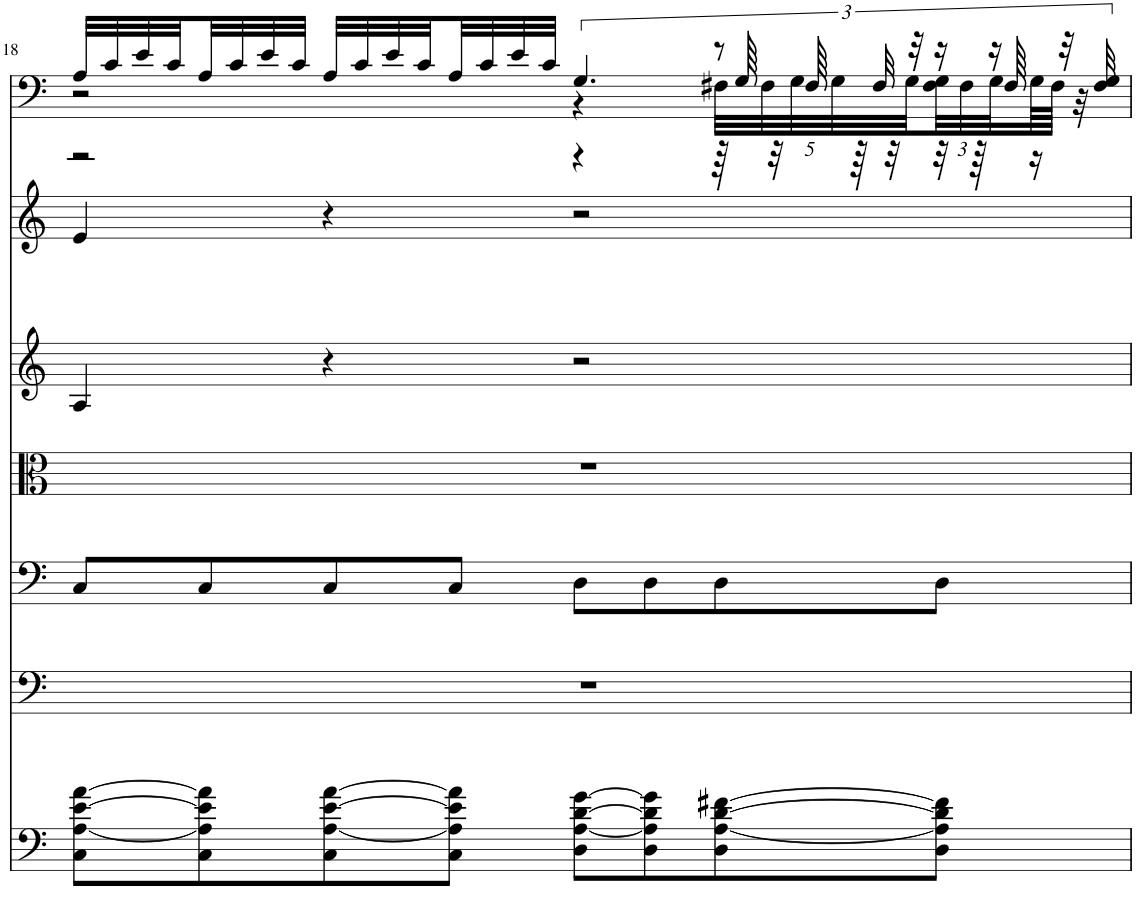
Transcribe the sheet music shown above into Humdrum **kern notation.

**kern	**kern	**kern	**kern	**kern	**kern	**kern
*part7	*part6	*part5	*part4	*part3	*part2	*part1
*staff7	*staff6	*staff5	*staff4	*staff3	*staff2	*staff1
*I"Continuo	*I"Contrabass	*I"Violoncello	*I"Viola	*I"Violin II	*I"Violin I	*I"Bassoon
*	*I'Cb	*	*	*	*	*I'Bsn
!!LO:PB:g=z
*clefF4	*clefF4	*clefF4	*clefC3	*clefG2	*clefG2	*clefF4
*	*Trd7c12	*	*	*	*	*
*k[]	*k[]	*k[]	*k[]	*k[]	*k[]	*k[]
*M4/4	*M4/4	*M4/4	*M4/4	*M4/4	*M4/4	*M4/4
=18	=18	=18	=18	=18	=18	=18
*	*	*	*	*	*	*^
*	*	*	*	*	*	*	*^
8C\ [8A\ [8e\ [8a\L	1r	8C/L	1r	4A/	4e/	32A/LLL	2r	2r
.	.	.	.	.	.	32c/	.	.
.	.	.	.	.	.	32e/	.	.
.	.	.	.	.	.	32c/	.	.
8C\ 8A\] 8e\] 8a\]	.	8C/	.	.	.	32A/	.	.
.	.	.	.	.	.	32c/	.	.
.	.	.	.	.	.	32e/	.	.
.	.	.	.	.	.	32c/JJJ	.	.
8C\ [8A\ [8e\ [8a\	.	8C/	.	4r	4r	32A/LLL	.	.
.	.	.	.	.	.	32c/	.	.
.	.	.	.	.	.	32e/	.	.
.	.	.	.	.	.	32c/	.	.
8C\ 8A\] 8e\] 8a\]J	.	8C/J	.	.	.	32A/	.	.
.	.	.	.	.	.	32c/	.	.
.	.	.	.	.	.	32e/	.	.
.	.	.	.	.	.	32c/JJJ	.	.
8D\ [8A\ [8d\ [8g\L	.	8D\L	.	2r	2r	6.G/	4r	4r
8D\ 8A\] 8d\] 8g\]	.	8D\	.	.	.	.	.	.
*	*	*	*	*	*	*	*Xbrackettup	*
8D\ [8A\ [8d\ [8f#X\	.	8D\	.	.	.	12r	40F#X\LLL	64r
.	.	.	.	.	.	.	.	64G/
.	.	.	.	.	.	.	40F#\	.
.	.	.	.	.	.	.	.	32r
.	.	.	.	.	.	.	40G\	.
.	.	.	.	.	.	.	.	64F#/
.	.	.	.	.	.	.	40G\	.
.	.	.	.	.	.	.	.	64r
.	.	.	.	.	.	48F#/	.	.
.	.	.	.	.	.	.	.	32r
.	.	.	.	.	.	.	40G\	.
.	.	.	.	.	.	48r	.	.
8D\ 8A\] 8d\] 8f#\]J	.	8D\J	.	.	.	24r	48F#\ 48G\	32r
.	.	.	.	.	.	.	48F#\	.
.	.	.	.	.	.	.	.	64r
.	.	.	.	.	.	24r	48G\	.
.	.	.	.	.	.	.	.	64F#/
.	.	.	.	.	.	.	64G\L	16r
.	.	.	.	.	.	.	64F#\JJJJ	.
.	.	.	.	.	.	48r	.	.
.	.	.	.	.	.	.	32r	.
.	.	.	.	.	.	48F#/ 48G/	.	.
*	*	*	*	*	*	*v	*v	*v
=	=	=	=	=	=	=
*-	*-	*-	*-	*-	*-	*-
